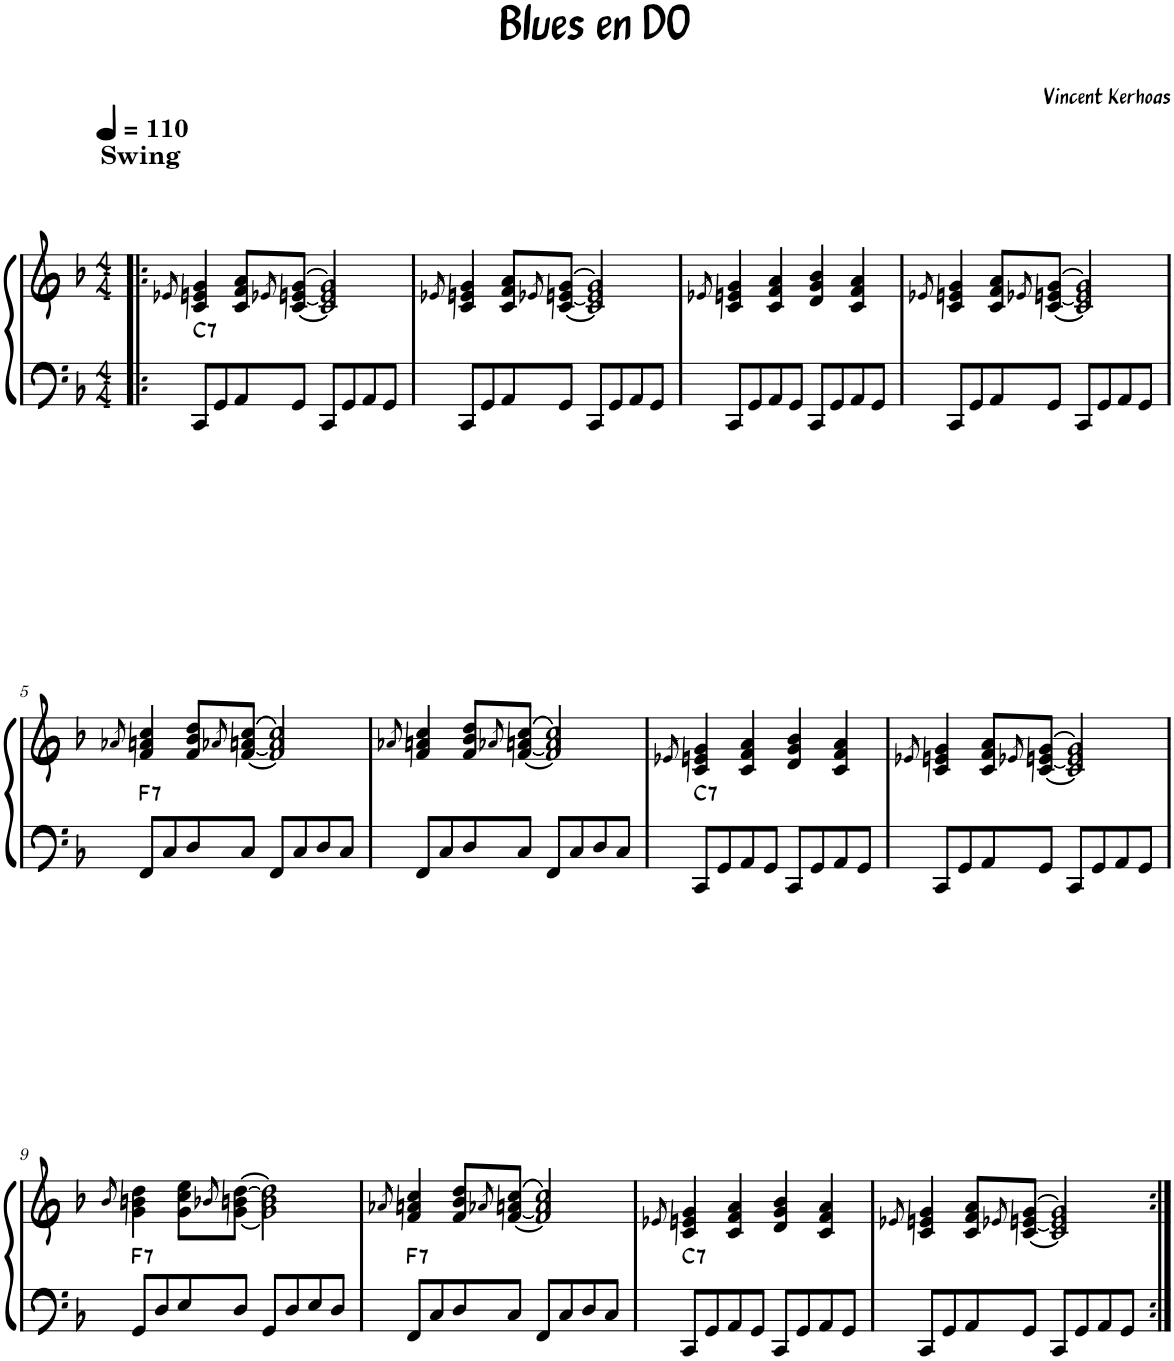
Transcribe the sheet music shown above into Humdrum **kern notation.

**kern	**kern	**harte
*part1	*part1	*part1
*staff2	*staff1	*
*I"Piano	*	*
*I'Pno.	*	*
*clefF4	*clefG2	*
*k[b-]	*k[b-]	*
*M4/4	*M4/4	*
*MM110	*MM110	*
=1!|:	=1!|:	=1!|:
.	8qe-X/	.
!	!LO:TX:a:B:t=Swing	!LO:H:kt=7
8CC/L	4c/ 4en/ 4g/	C:7
8GG/	.	.
8AA/	8c/ 8f/ 8a/L	.
.	8qe-X/	.
8GG/J	[8c/ [8en/ [8g/J	.
8CC/L	2c/] 2e/] 2g/]	.
8GG/	.	.
8AA/	.	.
8GG/J	.	.
=2	=2	=2
.	8qe-X/	.
8CC/L	4c/ 4en/ 4g/	.
8GG/	.	.
8AA/	8c/ 8f/ 8a/L	.
.	8qe-X/	.
8GG/J	[8c/ [8en/ [8g/J	.
8CC/L	2c/] 2e/] 2g/]	.
8GG/	.	.
8AA/	.	.
8GG/J	.	.
=3	=3	=3
.	8qe-X/	.
8CC/L	4c/ 4en/ 4g/	.
8GG/	.	.
8AA/	4c/ 4f/ 4a/	.
8GG/J	.	.
8CC/L	4d/ 4g/ 4b-/	.
8GG/	.	.
8AA/	4c/ 4f/ 4a/	.
8GG/J	.	.
=4	=4	=4
.	8qe-X/	.
8CC/L	4c/ 4en/ 4g/	.
8GG/	.	.
8AA/	8c/ 8f/ 8a/L	.
.	8qe-X/	.
8GG/J	[8c/ [8en/ [8g/J	.
8CC/L	2c/] 2e/] 2g/]	.
8GG/	.	.
8AA/	.	.
8GG/J	.	.
!!LO:LB:g=z
=5	=5	=5
.	8qa-X/	.
!	!	!LO:H:kt=7
8FF/L	4f/ 4an/ 4cc/	F:7
8C/	.	.
8D/	8f/ 8b-/ 8dd/L	.
.	8qa-X/	.
8C/J	[8f/ [8an/ [8cc/J	.
8FF/L	2f/] 2a/] 2cc/]	.
8C/	.	.
8D/	.	.
8C/J	.	.
=6	=6	=6
.	8qa-X/	.
8FF/L	4f/ 4an/ 4cc/	.
8C/	.	.
8D/	8f/ 8b-/ 8dd/L	.
.	8qa-X/	.
8C/J	[8f/ [8an/ [8cc/J	.
8FF/L	2f/] 2a/] 2cc/]	.
8C/	.	.
8D/	.	.
8C/J	.	.
=7	=7	=7
.	8qe-X/	.
!	!	!LO:H:kt=7
8CC/L	4c/ 4en/ 4g/	C:7
8GG/	.	.
8AA/	4c/ 4f/ 4a/	.
8GG/J	.	.
8CC/L	4d/ 4g/ 4b-/	.
8GG/	.	.
8AA/	4c/ 4f/ 4a/	.
8GG/J	.	.
=8	=8	=8
.	8qe-X/	.
8CC/L	4c/ 4en/ 4g/	.
8GG/	.	.
8AA/	8c/ 8f/ 8a/L	.
.	8qe-X/	.
8GG/J	[8c/ [8en/ [8g/J	.
8CC/L	2c/] 2e/] 2g/]	.
8GG/	.	.
8AA/	.	.
8GG/J	.	.
!!LO:LB:g=z
=9	=9	=9
.	8qb-/	.
!	!	!LO:H:kt=7
8GG/L	4g\ 4bn\ 4dd\	F:7
8D/	.	.
8En/	8g\ 8cc\ 8ee\L	.
.	8qb-X/	.
8D/J	[8g\ [8bn\ [8dd\J	.
8GG/L	2g\] 2b\] 2dd\]	.
8D/	.	.
8E/	.	.
8D/J	.	.
=10	=10	=10
.	8qa-X/	.
!	!	!LO:H:kt=7
8FF/L	4f/ 4an/ 4cc/	F:7
8C/	.	.
8D/	8f/ 8b-/ 8dd/L	.
.	8qa-X/	.
8C/J	[8f/ [8an/ [8cc/J	.
8FF/L	2f/] 2a/] 2cc/]	.
8C/	.	.
8D/	.	.
8C/J	.	.
=11	=11	=11
.	8qe-X/	.
!	!	!LO:H:kt=7
8CC/L	4c/ 4en/ 4g/	C:7
8GG/	.	.
8AA/	4c/ 4f/ 4a/	.
8GG/J	.	.
8CC/L	4d/ 4g/ 4b-/	.
8GG/	.	.
8AA/	4c/ 4f/ 4a/	.
8GG/J	.	.
=12	=12	=12
.	8qe-X/	.
8CC/L	4c/ 4en/ 4g/	.
8GG/	.	.
8AA/	8c/ 8f/ 8a/L	.
.	8qe-X/	.
8GG/J	[8c/ [8en/ [8g/J	.
8CC/L	2c/] 2e/] 2g/]	.
8GG/	.	.
8AA/	.	.
8GG/J	.	.
=:|!	=:|!	=:|!
*-	*-	*-
